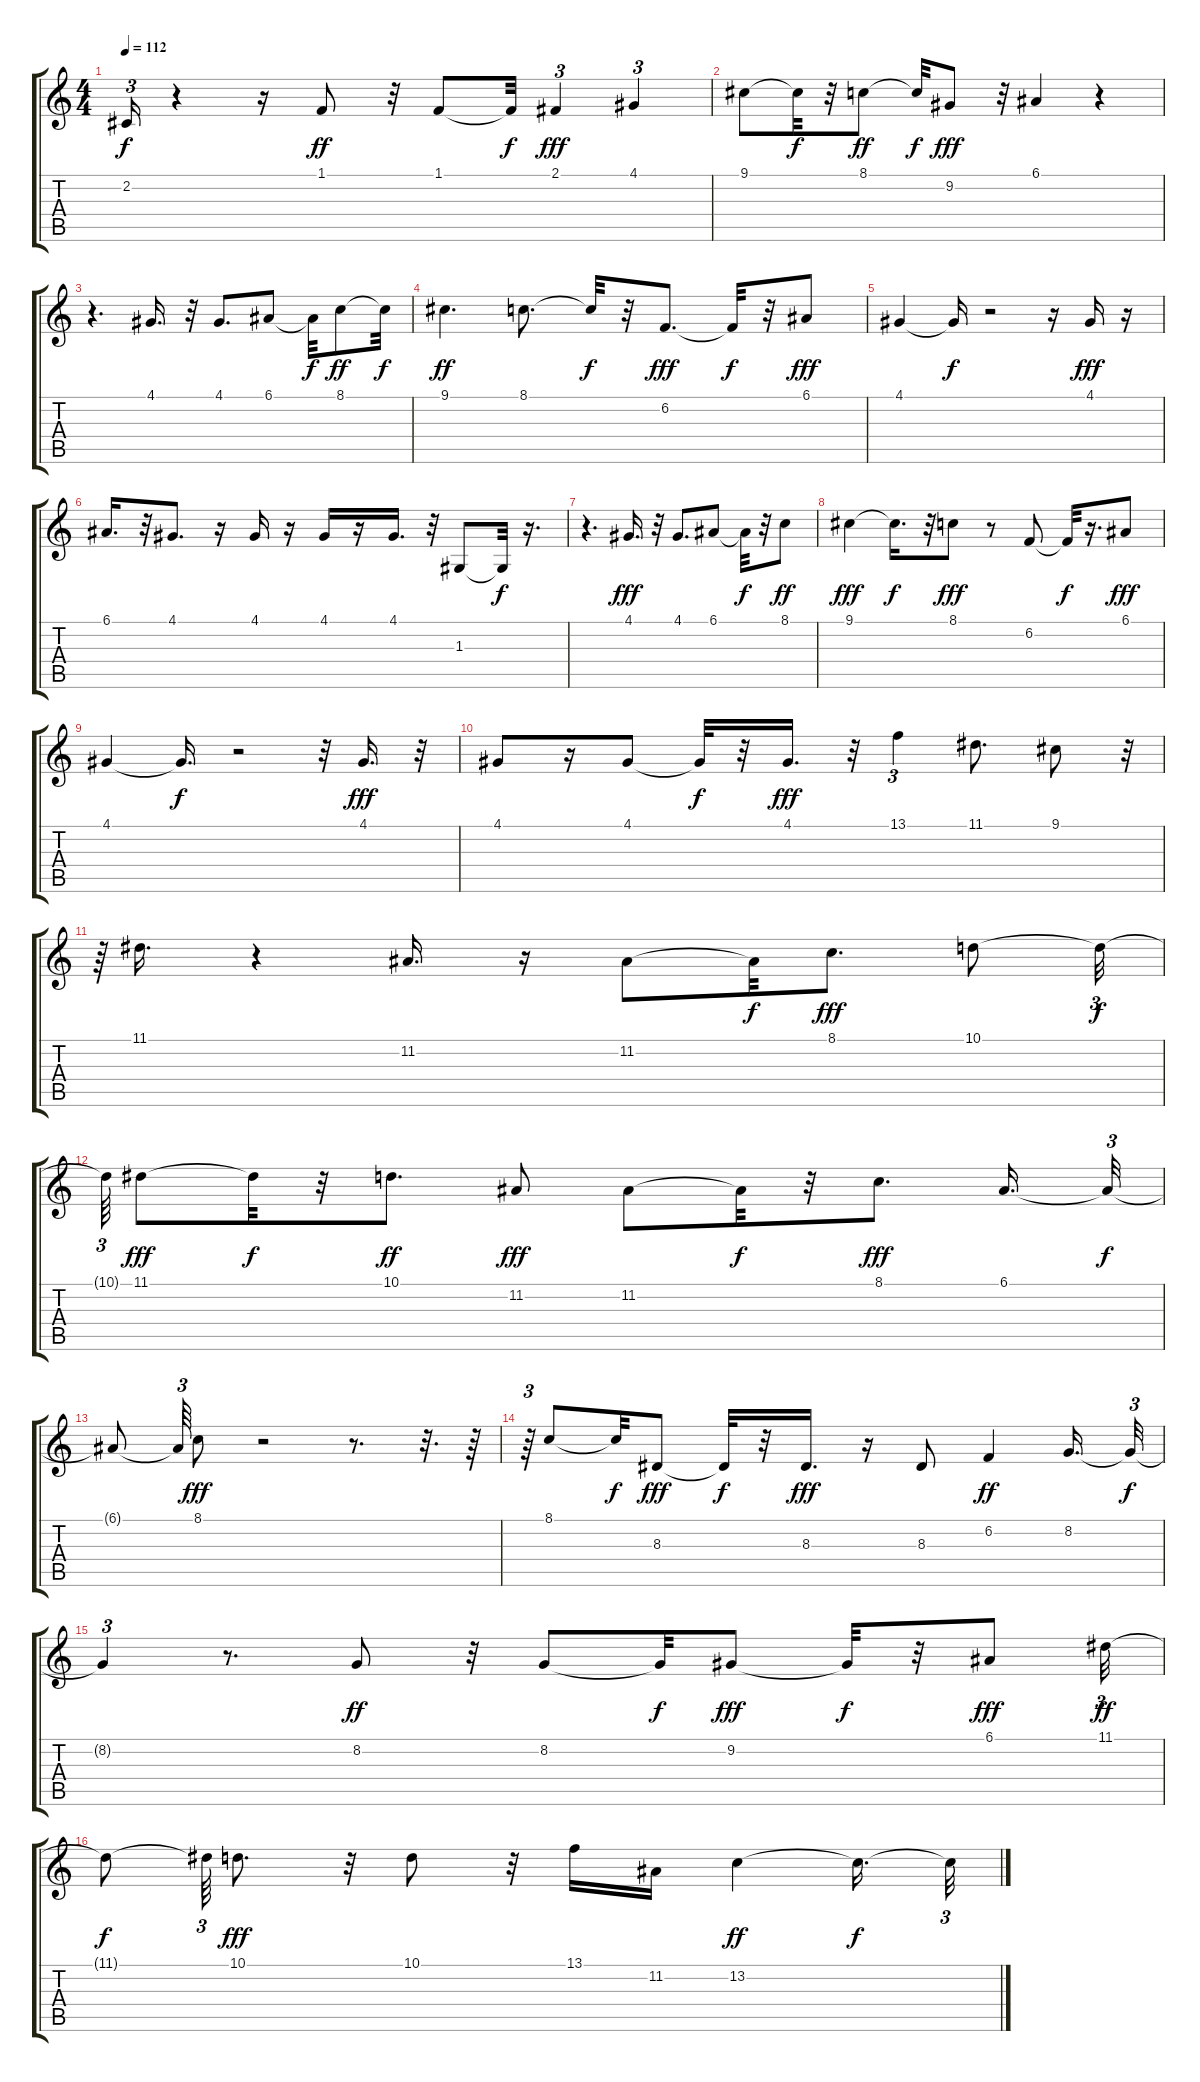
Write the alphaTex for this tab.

\track "" {instrument panflute}
\staff {score tabs}
\tuning (E4 B3 G3 D3 A2 E2) {hide}
\ts (4 4)
\tempo 112
\clef g2
\ks c
2.2{t}.16{tu (3 2) dy f} r.4 r.16 1.1.8{dy ff} r.32 1.1.8 1.1{t}.32{dy f} 2.1.4{tu (3 2) dy fff} 4.1.4{tu (3 2)} |
9.1.8 9.1{t}.32{dy f} r.32 8.1.8{dy ff} 8.1{t}.32{dy f} 9.2.8{dy fff} r.32 6.1.4 r.4 |
r.4{d} 4.1.16{d} r.32 4.1.8{d} 6.1.8 6.1{t}.32{dy f} 8.1.8{dy ff} 8.1{t}.32{dy f} |
9.1.4{d dy ff} 8.1.8{d} 8.1{t}.32{dy f} r.32 6.2.8{d dy fff} 6.2{t}.32{dy f} r.32 6.1.8{dy fff} |
4.1.4 4.1{t}.16{dy f} r.2 r.16 4.1.16{dy fff} r.16 |
6.1.16{d} r.32 4.1.8{d} r.16 4.1.16 r.16 4.1.16 r.16 4.1.16{d} r.32 1.3.8 1.3{t}.32{dy f} r.16{d} |
r.4{d} 4.1.16{d dy fff} r.32 4.1.8{d} 6.1.8 6.1{t}.32{dy f} r.32 8.1.8{dy ff} |
9.1.4{dy fff} 9.1{t}.16{d dy f} r.32 8.1.8{dy fff} r.8 6.2.8 6.2{t}.32{dy f} r.16{d} 6.1.8{dy fff} |
4.1.4 4.1{t}.16{d dy f} r.2 r.32 4.1.16{d dy fff} r.32 |
4.1.8 r.16 4.1.8 4.1{t}.32{dy f} r.32 4.1.16{d dy fff} r.32 13.1.4{tu (3 2)} 11.1.8{d} 9.1.8 r.32{tu (3 2)} |
r.64{tu (3 2)} 11.1.16{d} r.4 11.2.16{d} r.16 11.2.8 11.2{t}.32{dy f} 8.1.8{d dy fff} 10.1.8 10.1{t}.32{tu (3 2) dy f} |
10.1{t}.64{tu (3 2)} 11.1.8{dy fff} 11.1{t}.32{dy f} r.32 10.1.8{d dy ff} 11.2.8{dy fff} 11.2.8 11.2{t}.32{dy f} r.32 8.1.8{d dy fff} 6.1.16{d} 6.1{t}.32{tu (3 2) dy f} |
6.1{t}.8 6.1{t}.64{tu (3 2)} 8.1.8{dy fff} r.2 r.8{d} r.32{d} r.64 |
r.64{tu (3 2)} 8.1.8 8.1{t}.32{dy f} 8.3.8{dy fff} 8.3{t}.32{dy f} r.32 8.3.16{d dy fff} r.16 8.3.8 6.2.4{dy ff} 8.2.16{d} 8.2{t}.32{tu (3 2) dy f} |
8.2{t}.4{tu (3 2)} r.8{d} 8.2.8{dy ff} r.32 8.2.8 8.2{t}.32{dy f} 9.2.8{dy fff} 9.2{t}.32{dy f} r.32 6.1.8{dy fff} 11.1.32{tu (3 2) dy ff} |
11.1{t}.8{dy f} 11.1{t}.64{tu (3 2)} 10.1.8{d dy fff} r.32 10.1.8 r.32 13.1.16 11.2.16 13.2.4{dy ff} 13.2{t}.16{d dy f} 13.2{t}.32{tu (3 2)}
